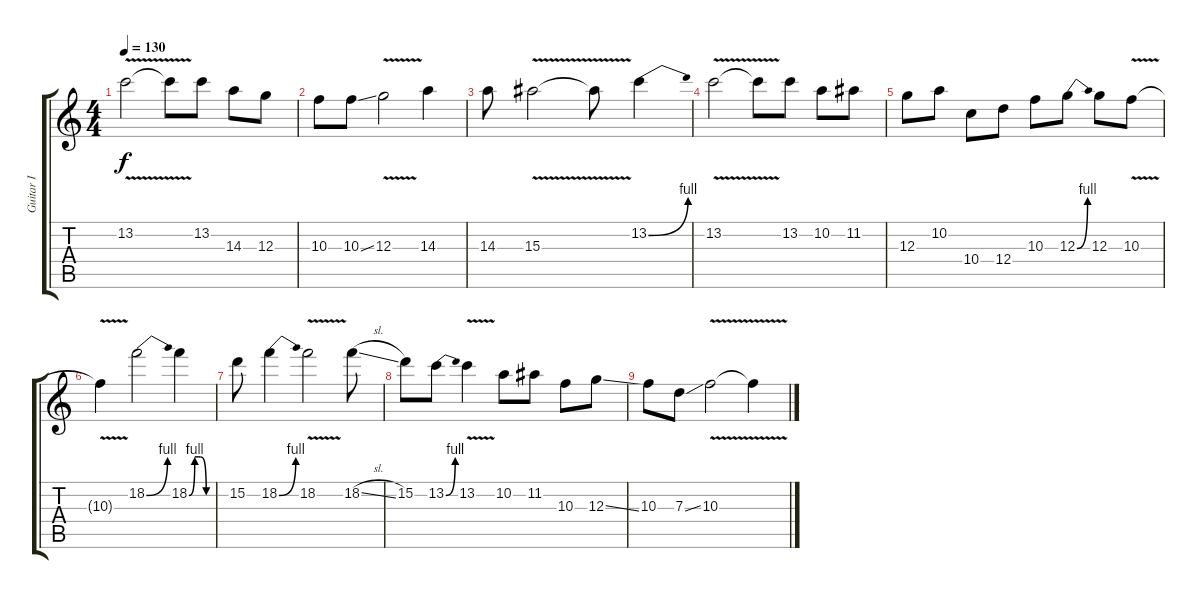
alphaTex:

\track ("Guitar I" "Guitar I") {instrument overdrivenguitar}
\staff {score tabs}
\tuning (E4 B3 G3 D3 A2 E2) {hide}
\ts (4 4)
\tempo 130
\clef g2
\ks c
13.2{v}.2{dy f} 13.2{t}.8 13.2.8 14.3.8 12.3.8 |
10.3.8 10.3{ss}.8 12.3{v}.2 14.3.4 |
14.3.8 15.3{v}.2 15.3{t}.8 13.2{be (bend 0 0 60 4)}.4 |
13.2{v}.2 13.2{t}.8 13.2.8 10.2.8 11.2.8 |
12.3.8 10.2.8 10.4.8 12.4.8 10.3.8 12.3{be (bend 0 0 60 4)}.8 12.3.8 10.3{v}.8 |
10.3{t}.4 18.2{be (bend 0 0 60 4)}.2 18.2{be (custom 0 0 15 4 30 4 45 0 60 0)}.4 |
15.2.8 18.2{be (bend 0 0 60 4)}.4 18.2{v}.2 18.2{sl}.8 |
15.2.8 13.2{be (bend 0 0 60 4)}.8 13.2{v}.4 10.2.8 11.2.8 10.3.8 12.3{ss}.8 |
10.3.8 7.3{ss}.8 10.3{v}.2 10.3{t}.4
